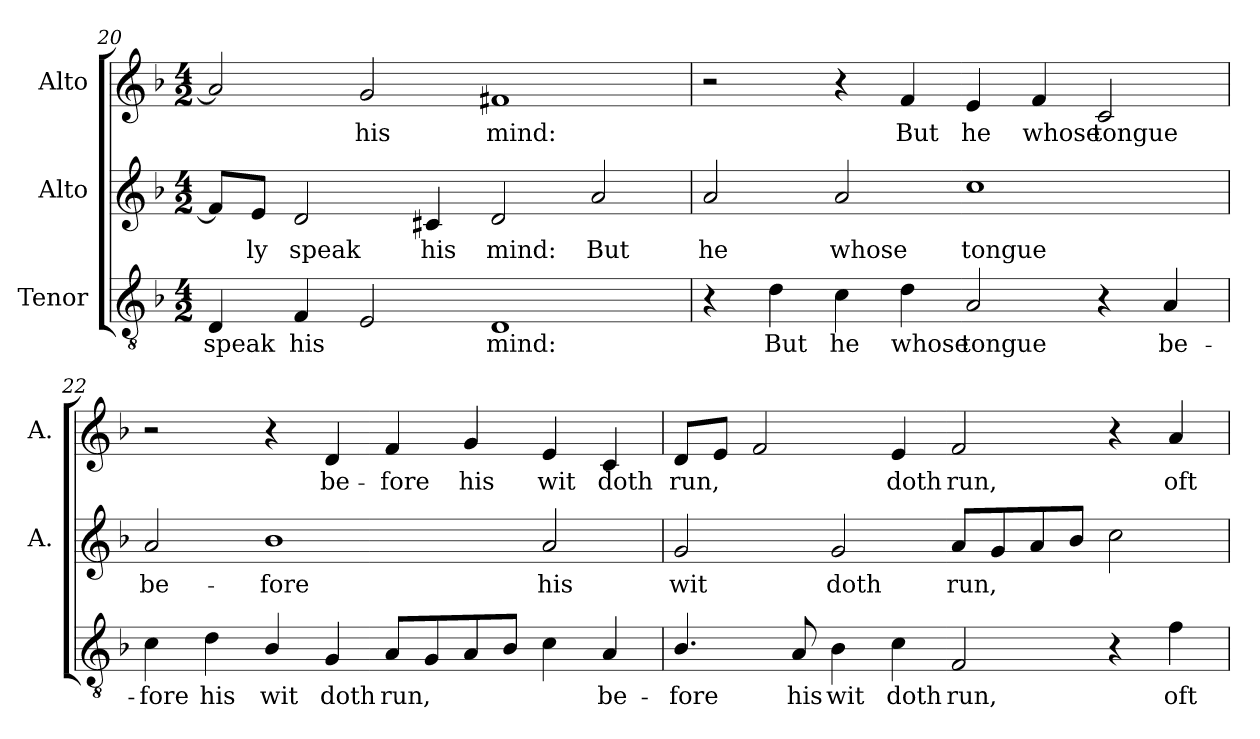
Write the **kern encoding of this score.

**kern	**text	**kern	**text	**kern	**text
*part3	*part3	*part2	*part2	*part1	*part1
*staff3	*staff3	*staff2	*staff2	*staff1	*staff1
*I"Tenor	*	*I"Alto	*	*I"Alto	*
*	*	*I'A.	*	*I'A.	*
*clefGv2	*	*clefG2	*	*clefG2	*
*ITrd7c12	*	*	*	*	*
*k[b-]	*	*k[b-]	*	*k[b-]	*
*F:	*	*F:	*	*F:	*
*M4/2	*	*M4/2	*	*M4/2	*
=20	=20	=20	=20	=20	=20
!	!LO:LY:b:color=#000000	!	!	!	!
4DDi/	speak	8fi/L]	.	2ai/]	.
!	!	!	!LO:LY:b:color=#000000	!	!
.	.	8ei/J	-ly	.	.
!	!LO:LY:b:color=#000000	!	!	!	!
!	!	!	!LO:LY:b:color=#000000	!	!
4FFi/	his	2di/	speak	.	.
!	!	!	!	!	!LO:LY:b:color=#000000
2EEi/	.	.	.	2gi/	his
!	!	!	!LO:LY:b:color=#000000	!	!
.	.	4c#Xi/	his	.	.
!	!LO:LY:b:color=#000000	!	!	!	!
!	!	!	!LO:LY:b:color=#000000	!	!
!	!	!	!	!	!LO:LY:b:color=#000000
1DDi	mind:	2di/	mind:	1f#Xi	mind:
!	!	!	!LO:LY:b:color=#000000	!	!
.	.	2ai/	But	.	.
=21	=21	=21	=21	=21	=21
!	!	!	!LO:LY:b:color=#000000	!	!
4r	.	2ai/	he	2r	.
!	!LO:LY:b:color=#000000	!	!	!	!
4Di\	But	.	.	.	.
!	!LO:LY:b:color=#000000	!	!	!	!
!	!	!	!LO:LY:b:color=#000000	!	!
4Ci\	he	2ai/	whose	4r	.
!	!LO:LY:b:color=#000000	!	!	!	!
!	!	!	!	!	!LO:LY:b:color=#000000
4Di\	whose	.	.	4fi/	But
!	!LO:LY:b:color=#000000	!	!	!	!
!	!	!	!LO:LY:b:color=#000000	!	!
!	!	!	!	!	!LO:LY:b:color=#000000
2AAi/	tongue	1cci	tongue	4ei/	he
!	!	!	!	!	!LO:LY:b:color=#000000
.	.	.	.	4fi/	whose
!	!	!	!	!	!LO:LY:b:color=#000000
4r	.	.	.	2ci/	tongue
!	!LO:LY:b:color=#000000	!	!	!	!
4AAi/	be-	.	.	.	.
!!LO:LB:g=z
=22	=22	=22	=22	=22	=22
!	!LO:LY:b:color=#000000	!	!	!	!
!	!	!	!LO:LY:b:color=#000000	!	!
4Ci\	-fore	2ai/	be-	2r	.
!	!LO:LY:b:color=#000000	!	!	!	!
4Di\	his	.	.	.	.
!	!LO:LY:b:color=#000000	!	!	!	!
!	!	!	!LO:LY:b:color=#000000	!	!
4BB-i/	wit	1b-i	-fore	4r	.
!	!LO:LY:b:color=#000000	!	!	!	!
!	!	!	!	!	!LO:LY:b:color=#000000
4GGi/	doth	.	.	4di/	be-
!	!LO:LY:b:color=#000000	!	!	!	!
!	!	!	!	!	!LO:LY:b:color=#000000
8AAi/L	run,	.	.	4fi/	-fore
8GGi/	.	.	.	.	.
!	!	!	!	!	!LO:LY:b:color=#000000
8AAi/	.	.	.	4gi/	his
8BB-i/J	.	.	.	.	.
!	!	!	!LO:LY:b:color=#000000	!	!
!	!	!	!	!	!LO:LY:b:color=#000000
4Ci\	.	2ai/	his	4ei/	wit
!	!LO:LY:b:color=#000000	!	!	!	!
!	!	!	!	!	!LO:LY:b:color=#000000
4AAi/	be-	.	.	4ci/	doth
=23	=23	=23	=23	=23	=23
!	!LO:LY:b:color=#000000	!	!	!	!
!	!	!	!LO:LY:b:color=#000000	!	!
!	!	!	!	!	!LO:LY:b:color=#000000
4.BB-i/	-fore	2gi/	wit	8di/L	run,
.	.	.	.	8ei/J	.
.	.	.	.	2fi/	.
!	!LO:LY:b:color=#000000	!	!	!	!
8AAi/	his	.	.	.	.
!	!LO:LY:b:color=#000000	!	!	!	!
!	!	!	!LO:LY:b:color=#000000	!	!
4BB-i\	wit	2gi/	doth	.	.
!	!LO:LY:b:color=#000000	!	!	!	!
!	!	!	!	!	!LO:LY:b:color=#000000
4Ci\	doth	.	.	4ei/	doth
!	!LO:LY:b:color=#000000	!	!	!	!
!	!	!	!LO:LY:b:color=#000000	!	!
!	!	!	!	!	!LO:LY:b:color=#000000
2FFi/	run,	8ai/L	run,	2fi/	run,
.	.	8gi/	.	.	.
.	.	8ai/	.	.	.
.	.	8b-i/J	.	.	.
4r	.	2cci\	.	4r	.
!	!LO:LY:b:color=#000000	!	!	!	!
!	!	!	!	!	!LO:LY:b:color=#000000
4Fi\	oft	.	.	4ai/	oft
=	=	=	=	=	=
*-	*-	*-	*-	*-	*-
